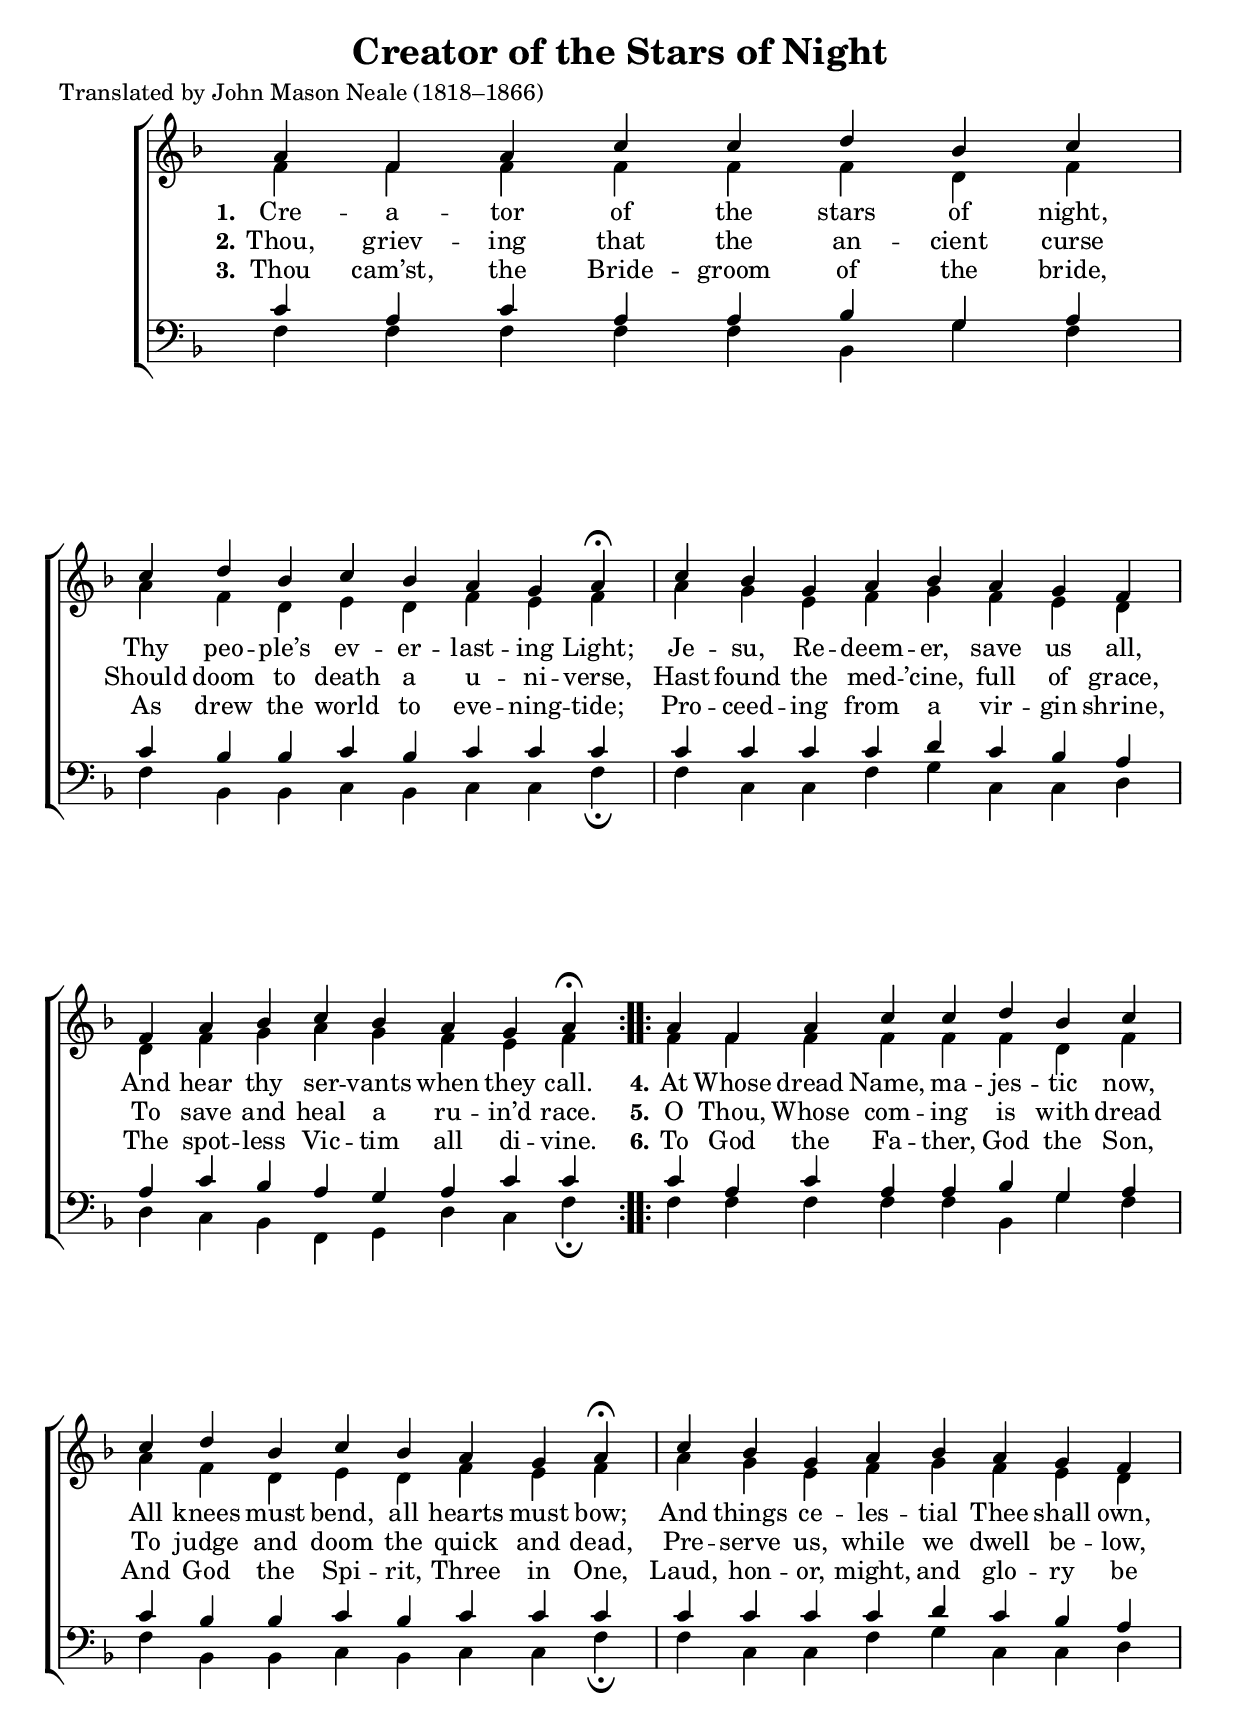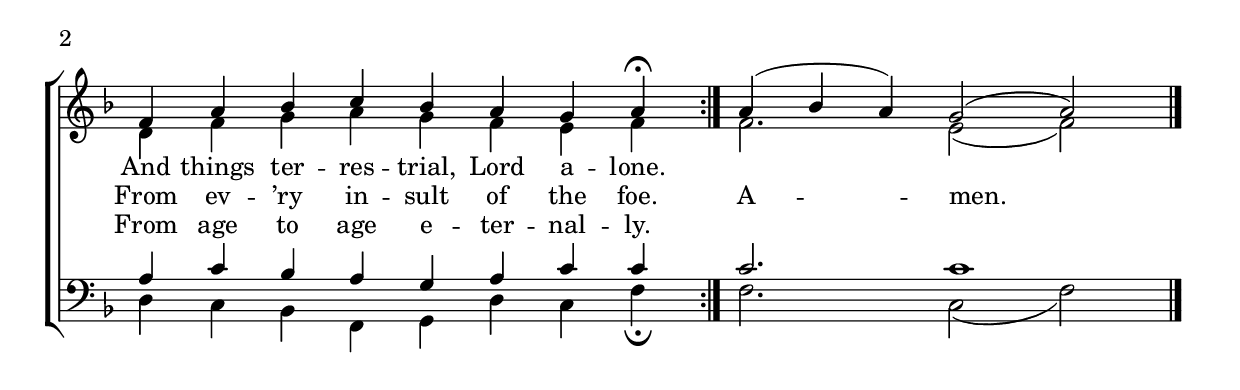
\version "2.14.2"
\include "util.ly"

\header {tagline = ""
    title = "Creator of the Stars of Night"
    poet = "Translated by John Mason Neale (1818–1866)"
    %tagline = \markup { from \italic {Peters’ Sodality Hymn Book,} 1914}
  }

global = {
  \key f \major
  \time 6/8
  \autoBeamOff
  \override DynamicLineSpanner #'staff-padding = #0.0
  \override DynamicLineSpanner #'Y-extent = #'(-1 . 1)
  \set Score.timing = ##f
}

sopMusic = \relative c'' {
  \repeat volta 2 {
    a4 f a
    c c d bes
    c \bar "|"
    c d bes
    c bes a g
    a\fermata \bar "|"
    
    c bes g \bar""
    a bes \bar"" a g
    f \bar "|"
    f a bes
    c bes a g
    a\fermata
  }
}
sopAmen = \relative c'' {
  a4( bes a) g2( a) \bar "|."
}
sopWords = \lyricmode {
  
}

altoMusic = \relative c' {
  f4 f f
  f f f d
  f
  a f d
  e d f e
  f \bar "|"
  
  a g e
  f g f e
  d
  d f g
  a g f e
  f
}
altoAmen = \relative c' {
  f2. e2( f)
}
altoWords = \lyricmode {
  \dropLyricsIX
  \set stanza = #"1."
  Cre -- a -- tor of the stars of night,
  Thy peo -- ple’s ev -- er -- last -- ing Light;
  Je -- su, Re -- deem -- er, save us all,
  And hear thy ser -- vants when they call.

  \set stanza = #"4."
  At Whose dread Name, ma -- jes -- tic now,
  All knees must bend, all hearts must bow;
  And things ce -- les -- tial Thee shall own,
  And things ter -- res -- trial, Lord a -- lone.
}
altoWordsII = \lyricmode {
  \dropLyricsIX
%\markup\italic
  \set stanza = #"2."
  Thou, griev -- ing that the an -- cient curse
  Should doom to death a u -- ni -- verse,
  Hast found the med -- ’cine, full of grace,
  To save and heal a ru -- in’d race.
  
  \set stanza = #" 5."
  O Thou, Whose com -- ing is with dread
  To judge and doom the quick and dead,
  Pre -- serve us, while we dwell be -- low,
  From ev -- ’ry in -- sult of the foe.

  A -- men.
}
altoWordsIII = \lyricmode {
  \dropLyricsIX
  \set stanza = #"3."
  Thou cam’st, the Bride -- groom of the bride,
  As drew the world to eve -- ning -- tide;
  Pro -- ceed -- ing from a vir -- gin shrine,
  The spot -- less Vic -- tim all di -- vine.

  \set stanza = #" 6."
  To God the Fa -- ther, God the Son,
  And God the Spi -- rit, Three in One,
  Laud, hon -- or, might, and glo -- ry be
  From age to age e -- ter -- nal -- ly.
}
altoWordsIV = \lyricmode {
  \set stanza = #"4. "
  \set ignoreMelismata = ##t
}
altoWordsV = \lyricmode {
  \set stanza = #"5. "
  \set ignoreMelismata = ##t
}
altoWordsVI = \lyricmode {
  \set stanza = #"6. "
  \set ignoreMelismata = ##t
}
tenorMusic = \relative c' {
  c4 a c
  a a bes g
  a
  c bes bes
  c bes c c
  c \bar "|"
  
  c c c
  c d c bes
  a
  a c bes
  a g a c
  c
}
tenorAmen = \relative c' {
  c2. c1
}
tenorWords = \lyricmode {

}

bassMusic = \relative c {
  f4 f f
  f f bes, g'
  f
  f bes, bes
  c bes c c
  f\fermata \bar "|"
  
  f c c
  f g c, c
  d
  d c bes
  f g d' c
  f\fermata
}
bassAmen = \relative c {
  f2. c2( f)
}
bassWords = \lyricmode {

}

pianoRH = \relative c' {
  
}
pianoLH = \relative c' {
  
}

\score {
  <<
   \new ChoirStaff <<
    \new Staff = women <<
      \new Voice = "sopranos" { \voiceOne << \global {\repeat unfold2 \sopMusic \sopAmen}>> }
      \new Voice = "altos" { \voiceTwo << \global {\repeat unfold2 \altoMusic \altoAmen} >> }
    >>
    \new Lyrics \with { alignAboveContext = #"women" \override VerticalAxisGroup #'nonstaff-relatedstaff-spacing = #'((basic-distance . 1))} \lyricsto "sopranos" \sopWords
    \new Lyrics = "altosVI"  \with { alignBelowContext = #"women" \override VerticalAxisGroup #'nonstaff-relatedstaff-spacing = #'((basic-distance . 1))} \lyricsto "altos" \altoWordsVI
    \new Lyrics = "altosV"  \with { alignBelowContext = #"women" \override VerticalAxisGroup #'nonstaff-relatedstaff-spacing = #'((basic-distance . 1))} \lyricsto "altos" \altoWordsV
    \new Lyrics = "altosIV"  \with { alignBelowContext = #"women" \override VerticalAxisGroup #'nonstaff-relatedstaff-spacing = #'((basic-distance . 1))} \lyricsto "altos" \altoWordsIV
    \new Lyrics = "altosIII"  \with { alignBelowContext = #"women" \override VerticalAxisGroup #'nonstaff-relatedstaff-spacing = #'((basic-distance . 1))} \lyricsto "altos" \altoWordsIII
    \new Lyrics = "altosII"  \with { alignBelowContext = #"women" \override VerticalAxisGroup #'nonstaff-relatedstaff-spacing = #'((basic-distance . 1))} \lyricsto "altos" \altoWordsII
    \new Lyrics = "altos"  \with { alignBelowContext = #"women" \override VerticalAxisGroup #'nonstaff-relatedstaff-spacing = #'((padding . -0.5))} \lyricsto "altos" \altoWords
   \new Staff = men <<
      \clef bass
      \new Voice = "tenors" { \voiceOne << \global {\repeat unfold2  \tenorMusic \tenorAmen} >> }
      \new Voice = "basses" { \voiceTwo << \global {\repeat unfold2 \bassMusic \bassAmen} >> }
    >>
    \new Lyrics \with { alignAboveContext = #"men" \override VerticalAxisGroup #'nonstaff-relatedstaff-spacing = #'((basic-distance . 1)) } \lyricsto "tenors" \tenorWords
    \new Lyrics \with { alignBelowContext = #"men" \override VerticalAxisGroup #'nonstaff-relatedstaff-spacing = #'((basic-distance . 1)) } \lyricsto "basses" \bassWords
  >>
%    \new PianoStaff << \new Staff { \new Voice { \pianoRH } } \new Staff { \clef "bass" \pianoLH } >>
  >>
  \layout {
    \context {
      % Remove all empty staves
      \Staff
      \RemoveEmptyStaves \override VerticalAxisGroup #'remove-first = ##t
      \remove "Time_signature_engraver"
    }
  }
  
  \midi {
    \tempo 4 = 120
    \set Staff.midiInstrument = "flute"
  
    \context {
      \Voice
      \remove "Dynamic_performer"
    }
  }
}
